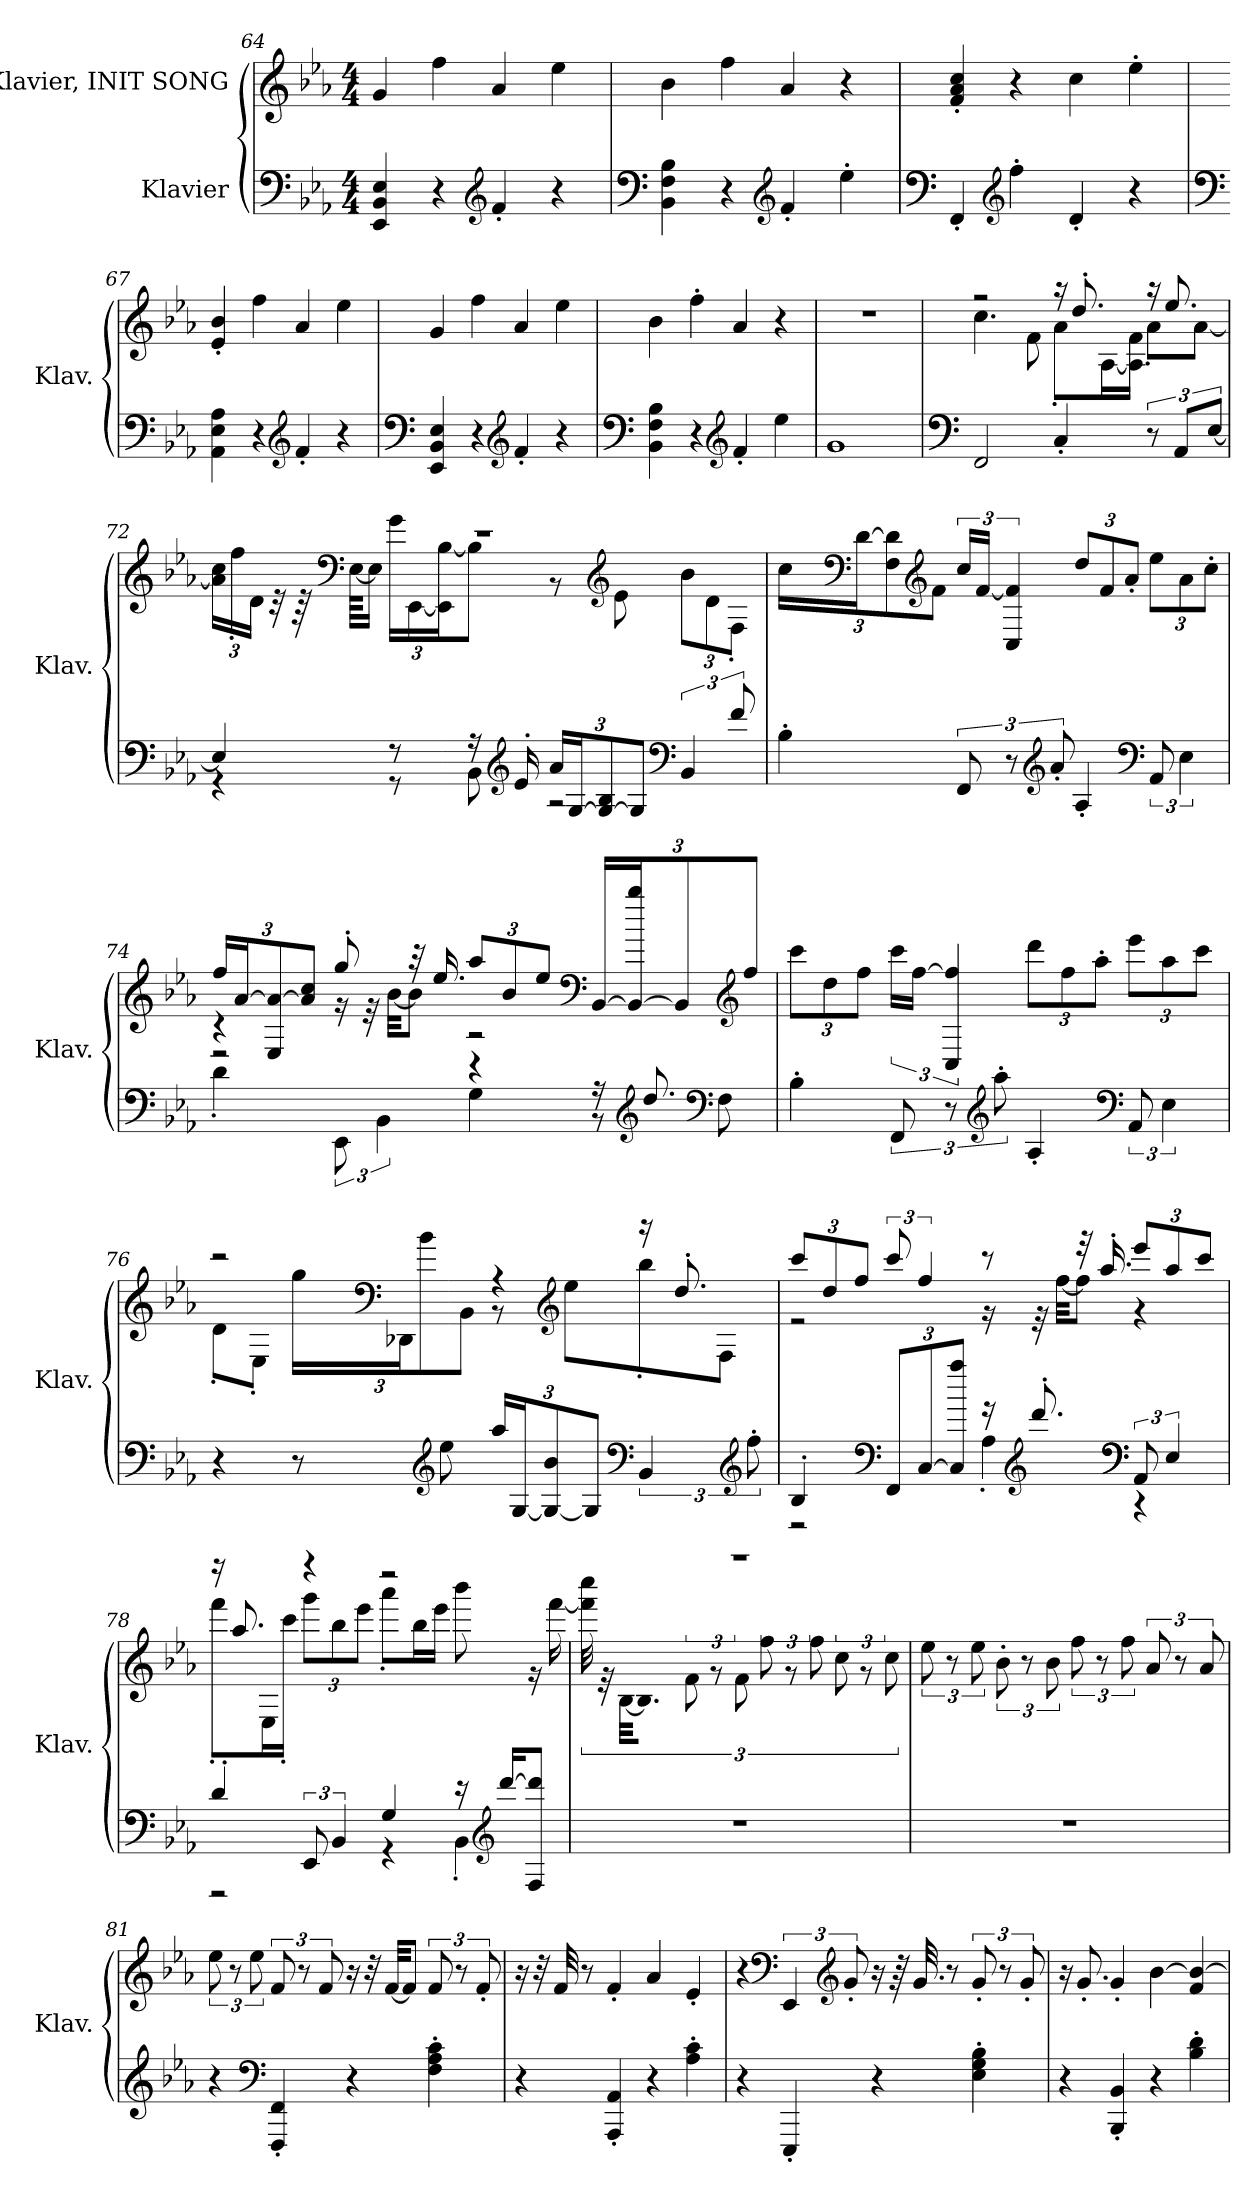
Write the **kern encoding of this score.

**kern	**kern
*part2	*part1
*staff2	*staff1
*I"Klavier	*I"Klavier, INIT SONG
*I'Klav.	*I'Klav.
*clefF4	*clefG2
*k[b-e-a-]	*k[b-e-a-]
*M4/4	*M4/4
=64	=64
4EE-/ 4BB-/ 4E-/	4g/
4r	4ff\
*clefG2	*
4f'/	4a-/
4r	4ee-\
=65	=65
*clefF4	*
4BB-\ 4F\ 4B-\	4b-\
4r	4ff\
*clefG2	*
4f'/	4a-/
4ee-'\	4r
=66	=66
*clefF4	*
4FF'/	4f/' 4a-/' 4cc/'
*clefG2	*
4ff'\	4r
4d'/	4cc\
4r	4ee-'\
!!LO:PB:g=z
=67	=67
*clefF4	*
4AA-\ 4E-\ 4A-\	4e-/' 4b-/'
4r	4ff\
*clefG2	*
4f'/	4a-/
4r	4ee-\
=68	=68
*clefF4	*
4EE-/ 4BB-/ 4E-/	4g/
4r	4ff\
*clefG2	*
4f'/	4a-/
4r	4ee-\
=69	=69
*clefF4	*
4BB-\ 4F\ 4B-\	4b-\
4r	4ff'\
*clefG2	*
4f'/	4a-/
4ee-\	4r
=70	=70
1g	1r
=71	=71
*clefF4	*
*	*^
2FF/	2r	4.cc\
.	.	8f\
4C'/	16r	8a-'\L
.	8.dd'/	.
.	.	[16A-\L
.	.	16A-\] 16f\JJ
12r	16r	8a-'\L
.	8.ee-/	.
12AA-/L	.	.
.	.	[8a-\J
[12E-/J	.	.
!!LO:LB:g=z	!!
=72	=72	=72
*^	*	*
*	*	*	*Xbrackettup
4E-/]	4r	1r	24a-\] 24cc\LL
.	.	.	24ff'\
.	.	.	24d\JJ
.	.	.	32r
.	.	.	64r
*	*	*clefF4	*
.	.	.	[64E-\KKLL
.	.	.	16E-\JJ]
8r	8r	.	24g\LL
.	.	.	[24EE-\
.	.	.	24EE-\] [24B-\J
16r	8BB-\	.	8B-\J]
*clefG2	*	*	*
16e-'/	.	.	.
*Xbrackettup	*	*	*
24a-/LL	2r	.	8r
[24G/J	.	.	.
12G/_ 12B-/	.	.	.
*	*	*clefG2	*
.	.	.	8e-\
12G/J]	.	.	.
*clefF4	*	*	*
*brackettup	*	*	*
6BB-/	.	.	12b-\L
.	.	.	12d\
12f/	.	.	12F'\J
*v	*v	*	*
*	*v	*v
!!LO:LB:g=z
=73	=73
4B-'\	24cc\LL
*	*clefF4
.	[24d\J
.	12F\ 12d\]
*	*clefG2
.	12f\J
*	*brackettup
12FF/	24cc/LL
.	[24f/JJ
12r	6C/ 6f/]
*clefG2	*
12a-'/	.
*	*Xbrackettup
4A-'/	12dd/L
.	12f/
.	12a-'/J
*clefF4	*
12AA-/	12ee-\L
6E-\	12a-\
.	12cc'\J
!!LO:LB:g=z
=74	=74
*^	*^
2r	4d'\	24ff/LL	4r
.	.	[24a-/J	.
.	.	12E-/ 12a-/_	.
.	.	12a-/] 12cc/J	.
.	12EE-\	8gg'/	16r
.	.	.	32r
.	6BB-\	.	.
.	.	.	[32b-\KKL
.	.	32r	8b-\J]
.	.	16.ee-/	.
4r	4G\	12aa-/L	2r
.	.	12b-/	.
.	.	12ee-/J	.
*	*	*clefF4	*
16r	8r	[24BB-/LL	.
.	.	24BB-/_ 24bb-/J	.
*clefG2	*	*	*
8.dd/	.	.	.
.	.	12BB-/]	.
*clefF4	*	*	*
.	8F\	.	.
*	*	*clefG2	*
.	.	12ff/J	.
*v	*v	*	*
*	*v	*v
!!LO:LB:g=z
=75	=75
4B-'\	12ccc\L
.	12dd\
.	12ff\J
*	*brackettup
12FF/	24ccc\LL
.	[24ff\JJ
12r	6C/ 6ff/]
*clefG2	*
12aa-'\	.
*	*Xbrackettup
4A-'/	12ddd\L
.	12ff\
.	12aa-'\J
*clefF4	*
12AA-/	12eee-\L
6E-\	12aa-\
.	12ccc\J
=76	=76
*	*^
4r	2r	8d'\L
.	.	8E-'\J
8r	.	24gg\LL
*	*clefF4	*
.	.	24DD-X\J
.	.	12b-\
*clefG2	*	*
8ee-\	.	.
.	.	12BB-\J
*Xbrackettup	*	*
24aa-/LL	4r	8r
[24G/J	.	.
12G/_ 12b-/	.	.
*	*clefG2	*
.	.	8ee-\L
12G/J]	.	.
*clefF4	*	*
*brackettup	*	*
6BB-/	16r	8bb-'\
.	8.dd'/	.
.	.	8F\J
*clefG2	*	*
12ff'\	.	.
!!LO:LB:g=z	!!
=77	=77	=77
*^	*	*
4B-'/	2r	12ccc/L	2r
.	.	12dd/	.
.	.	12ff/J	.
*clefF4	*	*	*
*Xbrackettup	*	*brackettup	*
12FF/L	.	12ccc/	.
[12C/	.	6ff/	.
12C/] 12aa-/J	.	.	.
16r	4A-'\	8r	16r
*clefG2	*	*	*
8.ddd'/	.	.	32r
.	.	.	[32ff\KKL
.	.	32r	8ff\J]
.	.	16.aa-'/	.
*clefF4	*	*	*
*brackettup	*	*Xbrackettup	*
12AA-/	4r	12eee-/L	4r
6E-/	.	12aa-/	.
.	.	12ccc/J	.
=78	=78	=78	=78
4d'/	2r	16r	8fff'\L
.	.	8.aa-/	.
.	.	.	16E-\L
.	.	.	16ccc'\JJ
12EE-/	.	4r	12ggg\L
6BB-/	.	.	12bb-\
.	.	.	12eee-\J
4G/	4r	2r	8aaa-'\L
.	.	.	16bb-\L
.	.	.	16eee-\JJ
16r	4BB-'\	.	8bbb-\
*clefG2	*	*	*
[16ddd/KL	.	.	.
8F/ 8ddd/]J	.	.	16r
.	.	.	[16fff\
*v	*v	*	*
!!LO:PB:g=z	!!
=79	=79	=79
*	*	*brackettup
1r	1r	48fff\] 48cccc\
.	.	48r
.	.	[48B-\KKL
.	.	8.B-\J]
.	.	12f\
.	.	12r
.	.	12f\
.	.	12ff\
.	.	12r
.	.	12ff\
.	.	12cc\
.	.	12r
.	.	12cc\
*	*v	*v
=80	=80
1r	12ee-\
.	12r
.	12ee-\
.	12b-'\
.	12r
.	12b-\
.	12ff\
.	12r
.	12ff\
.	12a-/
.	12r
.	12a-/
!!LO:LB:g=z
=81	=81
4r	12ee-\
.	12r
.	12ee-\
*clefF4	*
4FFF/' 4FF/'	12f/
.	12r
.	12f/
4r	16r
.	32r
.	[32f/KKL
.	8f/J]
4F\' 4A-\' 4c\'	12f/
.	12r
.	12f'/
=82	=82
4r	16r
.	32r
.	32f/
.	8r
4AAA-/' 4AA-/'	4f'/
4r	4a-/
4A-\' 4c\'	4e-'/
=83	=83
4r	4r
*	*clefF4
4EEE-'/	6EE-/
*	*clefG2
.	12g'/
4r	16r
.	64r
.	32.g/
.	8r
4E-\' 4G\' 4B-\'	12g'/
.	12r
.	12g'/
!!LO:LB:g=z
=84	=84
4r	16r
.	8.g'/
4BBB-/' 4BB-/'	4g'/
4r	[4b-\
4B-\' 4d\'	4f/ 4b-/_
=	=
*-	*-
